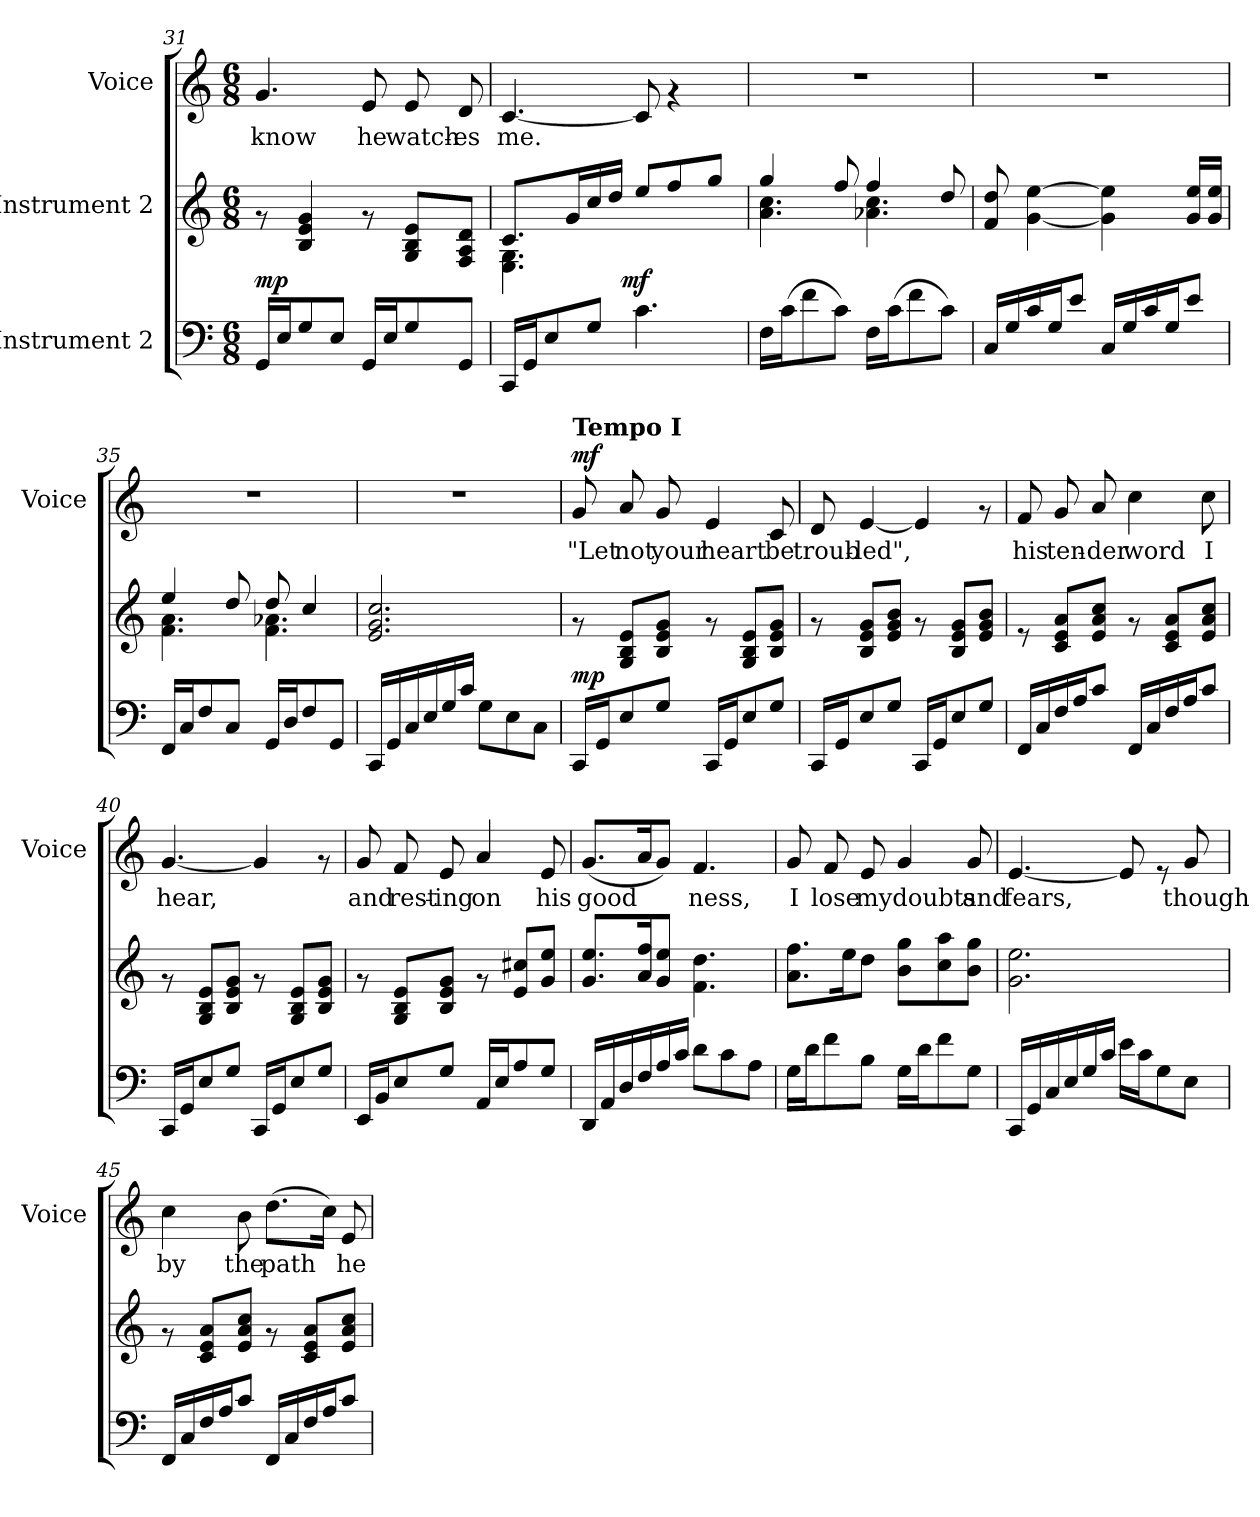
**kern	**dynam	**kern	**kern	**text	**dynam
*part3	*part3	*part2	*part1	*part1	*part1
*staff3	*staff3	*staff2	*staff1	*staff1	*staff1
*I"Instrument 2	*	*I"Instrument 2	*I"Voice	*	*
*	*	*	*I'Voice	*	*
!!LO:LB:g=z
*clefF4	*	*clefG2	*clefG2	*	*
*k[]	*	*k[]	*k[]	*	*
*C:	*	*C:	*C:	*	*
*M6/8	*	*M6/8	*M6/8	*	*
=31	=31	=31	=31	=31	=31
!	!LO:DY:a	!	!	!LO:LY:b:cj	!
16GG/L	mp	8rf	4.g/	know	.
16E/	.	.	.	.	.
8G/	.	4g/ 4B/ 4e/	.	.	.
8E/J	.	.	.	.	.
!	!	!	!	!LO:LY:b:cj	!
16GG/L	.	8rf	8e/	he	.
16E/	.	.	.	.	.
!	!	!	!	!LO:LY:b:cj	!
8G/	.	8B/ 8G/ 8e/L	8e/	watch-	.
!	!	!	!	!LO:LY:b:cj	!
8GG/J	.	8d/ 8A/ 8F/J	8d/	-es	.
=32	=32	=32	=32	=32	=32
*	*	*^	*	*	*
!	!	!	!	!	!LO:LY:b:cj	!
*^	*	*	*	*	*	*
16CC/L	4ryy	.	8.c/L	4.E\ 4.G\	[>4.c/	me.	.
16GG/	.	.	.	.	.	.	.
8E/	.	.	.	.	.	.	.
.	.	.	16g/	.	.	.	.
8G/J	16.ryy	.	16cc/	.	.	.	.
.	.	.	16dd/J	.	.	.	.
!	!	!LO:DY:a	!	!	!	!	!
.	4ryy	mf	.	.	.	.	.
!	!	!	!	!	!	!LO:LY:b:cj	!
4.c\	.	.	8ee/L	4.ryy	8c/]	.	.
.	.	.	8ff/	.	4rf	.	.
.	8ryy	.	.	.	.	.	.
.	.	.	8gg/J	.	.	.	.
.	32ryy	.	.	.	.	.	.
*v	*v	*	*	*	*	*	*
!!LO:PB:g=z
=33	=33	=33	=33	=33	=33	=33
16F\L	.	4gg/	4.a\ 4.cc\	2.r	.	.
(<16c\	.	.	.	.	.	.
8f\	.	.	.	.	.	.
8c\J)	.	8ff/	.	.	.	.
16F\L	.	4ff/	4.cc\ 4.a-X\	.	.	.
(<16c\	.	.	.	.	.	.
8f\	.	.	.	.	.	.
8c\J)	.	8dd/	.	.	.	.
*	*	*v	*v	*	*	*
=34	=34	=34	=34	=34	=34
16C/L	.	8dd/ 8f/	2.r	.	.
16G/	.	.	.	.	.
16c/	.	[<4g\ [>4ee\	.	.	.
16G/	.	.	.	.	.
8e/J	.	.	.	.	.
16C/L	.	4ee\] 4g\]	.	.	.
16G/	.	.	.	.	.
16c/	.	.	.	.	.
16G/	.	.	.	.	.
8e/J	.	16g/ 16ee/L	.	.	.
.	.	16ee/ 16g/J	.	.	.
=35	=35	=35	=35	=35	=35
*	*	*^	*	*	*
16FF/L	.	4ee/	4.a\ 4.f\	2.r	.	.
16C/	.	.	.	.	.	.
8F/	.	.	.	.	.	.
8C/J	.	8dd/	.	.	.	.
16GG/L	.	8dd/	4.f\ 4.a-X\	.	.	.
16D/	.	.	.	.	.	.
8F/	.	4cc/	.	.	.	.
8GG/J	.	.	.	.	.	.
*	*	*v	*v	*	*	*
=36	=36	=36	=36	=36	=36
16CC/L	.	2.g/ 2.e/ 2.cc/	2.r	.	.
16GG/	.	.	.	.	.
16C/	.	.	.	.	.
16E/	.	.	.	.	.
16G/	.	.	.	.	.
16c/J	.	.	.	.	.
8G\L	.	.	.	.	.
8E\	.	.	.	.	.
8C\J	.	.	.	.	.
!!LO:LB:g=z
=37	=37	=37	=37	=37	=37
!	!	!	!LO:TX:a:B:t=Tempo I	!	!
!	!LO:DY:a	!	!	!LO:LY:b:cj	!LO:DY:a
16CC/L	mp	8rf	8g/	"Let	mf
16GG/	.	.	.	.	.
!	!	!	!	!LO:LY:b:cj	!
8E/	.	8e/ 8G/ 8B/L	8a/	not	.
!	!	!	!	!LO:LY:b:cj	!
8G/J	.	8g/ 8e/ 8B/J	8g/	your	.
!	!	!	!	!LO:LY:b:cj	!
16CC/L	.	8rf	4e/	heart	.
16GG/	.	.	.	.	.
8E/	.	8e/ 8G/ 8B/L	.	.	.
!	!	!	!	!LO:LY:b:cj	!
8G/J	.	8g/ 8e/ 8B/J	8c/	be	.
=38	=38	=38	=38	=38	=38
!	!	!	!	!LO:LY:b:cj	!
16CC/L	.	8rf	8d/	troub-	.
16GG/	.	.	.	.	.
!	!	!	!	!LO:LY:b:cj	!
8E/	.	8e/ 8B/ 8g/L	[>4e/	-led",	.
8G/J	.	8g/ 8e/ 8b/J	.	.	.
!	!	!	!	!LO:LY:b:cj	!
16CC/L	.	8rf	4e/]	.	.
16GG/	.	.	.	.	.
8E/	.	8e/ 8B/ 8g/L	.	.	.
8G/J	.	8b/ 8g/ 8e/J	8rf	.	.
!!LO:LB:g=z
=39	=39	=39	=39	=39	=39
!	!	!	!	!LO:LY:b:cj	!
16FF/L	.	8re	8f/	his	.
16C/	.	.	.	.	.
!	!	!	!	!LO:LY:b:cj	!
16F/	.	8a/ 8c/ 8e/L	8g/	ten-	.
16A/	.	.	.	.	.
!	!	!	!	!LO:LY:b:cj	!
8c/J	.	8a/ 8e/ 8cc/J	8a/	-der	.
!	!	!	!	!LO:LY:b:cj	!
16FF/L	.	8rf	4cc\	word	.
16C/	.	.	.	.	.
16F/	.	8e/ 8c/ 8a/L	.	.	.
16A/	.	.	.	.	.
!	!	!	!	!LO:LY:b:cj	!
8c/J	.	8cc/ 8a/ 8e/J	8cc\	I	.
=40	=40	=40	=40	=40	=40
!	!	!	!	!LO:LY:b:cj	!
16CC/L	.	8rf	[<4.g/	hear,	.
16GG/	.	.	.	.	.
8E/	.	8e/ 8G/ 8B/L	.	.	.
8G/J	.	8e/ 8B/ 8g/J	.	.	.
!	!	!	!	!LO:LY:b:cj	!
16CC/L	.	8rf	4g/]	.	.
16GG/	.	.	.	.	.
8E/	.	8e/ 8G/ 8B/L	.	.	.
8G/J	.	8g/ 8e/ 8B/J	8rf	.	.
!!LO:PB:g=z
=41	=41	=41	=41	=41	=41
!	!	!	!	!LO:LY:b:cj	!
16EE/L	.	8rf	8g/	and	.
16BB/	.	.	.	.	.
!	!	!	!	!LO:LY:b:cj	!
8E/	.	8B/ 8G/ 8e/L	8f/	rest-	.
!	!	!	!	!LO:LY:b:cj	!
8G/J	.	8g/ 8e/ 8B/J	8e/	-ing	.
!	!	!	!	!LO:LY:b:cj	!
16AA/L	.	8rf	4a/	on	.
16E/	.	.	.	.	.
8A/	.	8cc#X/ 8e/L	.	.	.
!	!	!	!	!LO:LY:b:cj	!
8G/J	.	8ee/ 8g/J	8e/	his	.
=42	=42	=42	=42	=42	=42
!	!	!	!	!LO:LY:b:cj	!
16DD/L	.	8.ee/ 8.g/L	(<8.g/L	good-	.
16AA/	.	.	.	.	.
16D/	.	.	.	.	.
!	!	!	!	!LO:LY:b:cj	!
16F/	.	16a/ 16ff/	16a/	--	.
!	!	!	!	!LO:LY:b:cj	!
16A/	.	8g/ 8ee/J	8g/J)	--	.
16c/J	.	.	.	.	.
!	!	!	!	!LO:LY:b:cj	!
8d\L	.	4.dd\ 4.f\	4.f/	-ness,	.
8c\	.	.	.	.	.
8A\J	.	.	.	.	.
!!LO:LB:g=z
=43	=43	=43	=43	=43	=43
!	!	!	!	!LO:LY:b:cj	!
16G\L	.	8.ff\ 8.a\L	8g/	I	.
16d\	.	.	.	.	.
!	!	!	!	!LO:LY:b:cj	!
8f\	.	.	8f/	lose	.
.	.	16ee\	.	.	.
!	!	!	!	!LO:LY:b:cj	!
8B\J	.	8dd\J	8e/	my	.
!	!	!	!	!LO:LY:b:cj	!
16G\L	.	8b\ 8gg\L	4g/	doubts	.
16d\	.	.	.	.	.
8f\	.	8cc\ 8aa\	.	.	.
!	!	!	!	!LO:LY:b:cj	!
8G\J	.	8gg\ 8b\J	8g/	and	.
=44	=44	=44	=44	=44	=44
!	!	!	!	!LO:LY:b:cj	!
16CC/L	.	2.ee\ 2.g\	[>4.e/	fears,	.
16GG/	.	.	.	.	.
16C/	.	.	.	.	.
16E/	.	.	.	.	.
16G/	.	.	.	.	.
16c/J	.	.	.	.	.
!	!	!	!	!LO:LY:b:cj	!
16e\L	.	.	8e/]	.	.
16c\	.	.	.	.	.
8G\	.	.	8re	.	.
!	!	!	!	!LO:LY:b:cj	!
8E\J	.	.	8g/	though	.
!!LO:LB:g=z
=45	=45	=45	=45	=45	=45
!	!	!	!	!LO:LY:b:cj	!
16FF/L	.	8rf	4cc\	by	.
16C/	.	.	.	.	.
16F/	.	8e/ 8c/ 8a/L	.	.	.
16A/	.	.	.	.	.
!	!	!	!	!LO:LY:b:cj	!
8c/J	.	8cc/ 8e/ 8a/J	8b\	the	.
!	!	!	!	!LO:LY:b:cj	!
16FF/L	.	8rf	(>8.dd\L	path	.
16C/	.	.	.	.	.
16F/	.	8e/ 8c/ 8a/L	.	.	.
!	!	!	!	!LO:LY:b:cj	!
16A/	.	.	16cc\J)	.	.
!	!	!	!	!LO:LY:b:cj	!
8c/J	.	8cc/ 8a/ 8e/J	8e/	he	.
=	=	=	=	=	=
*-	*-	*-	*-	*-	*-
